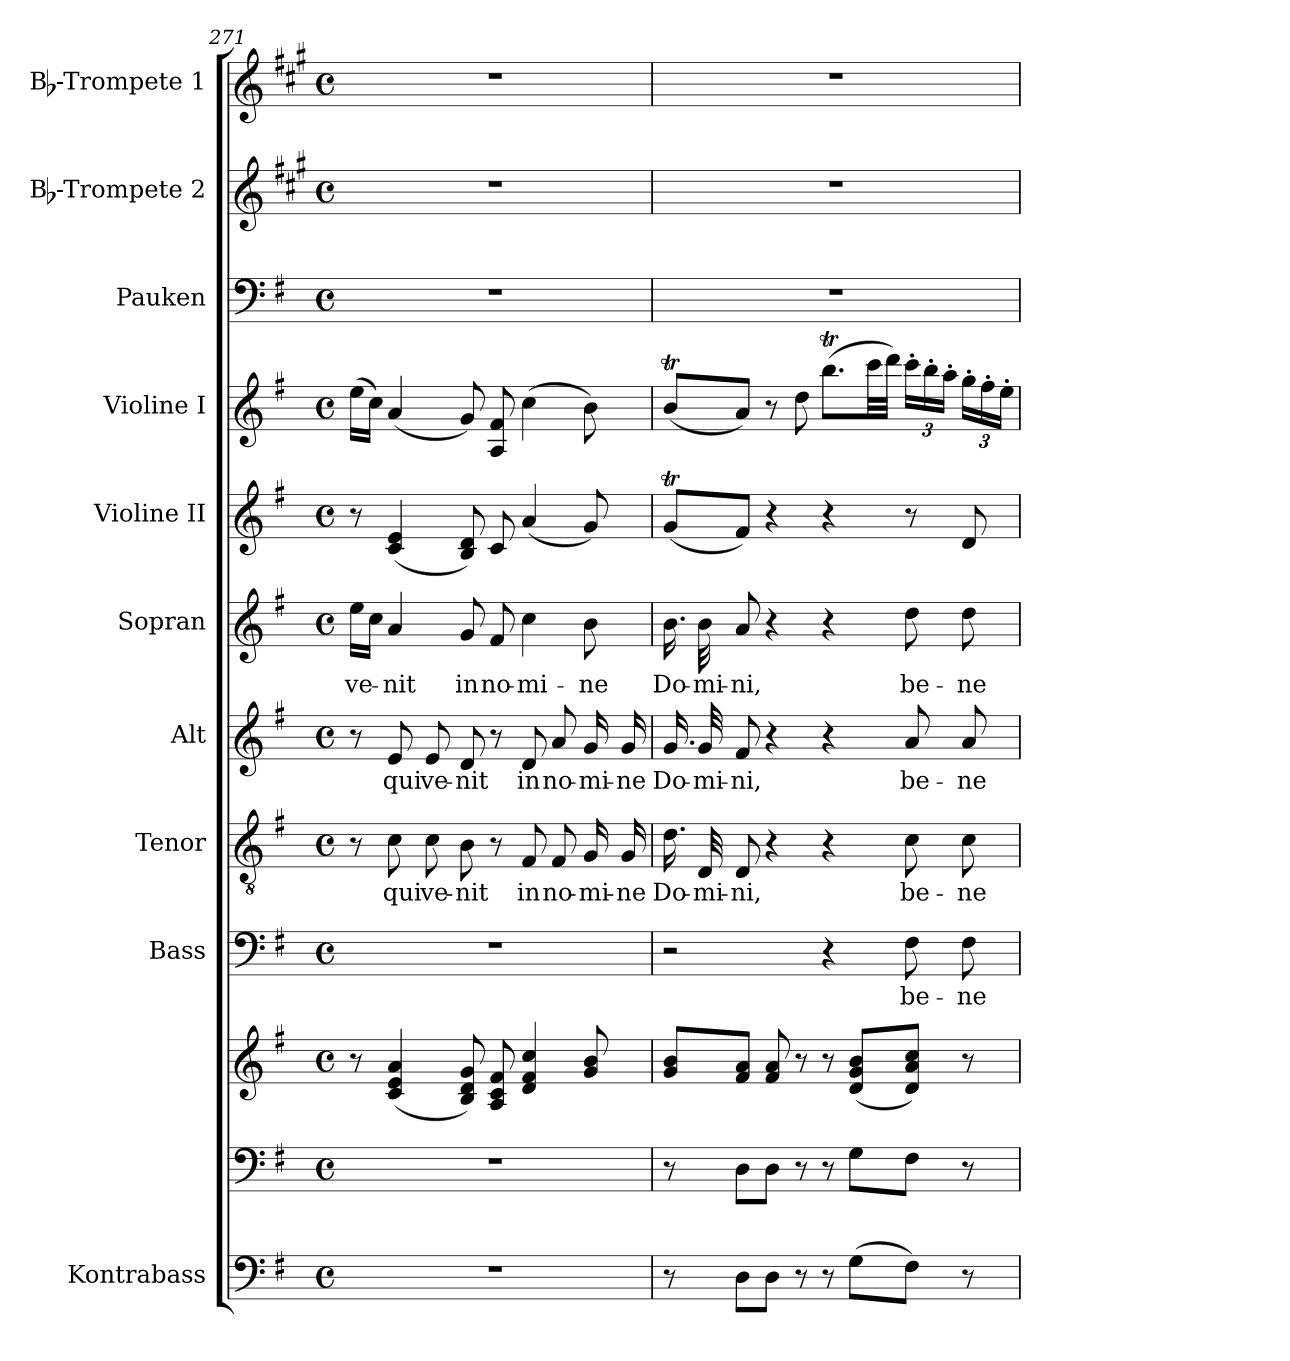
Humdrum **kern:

**kern	**kern	**kern	**kern	**text	**kern	**text	**kern	**text	**kern	**text	**kern	**kern	**kern	**kern	**kern
*part11	*part10	*part10	*part9	*part9	*part8	*part8	*part7	*part7	*part6	*part6	*part5	*part4	*part3	*part2	*part1
*staff12	*staff11	*staff10	*staff9	*staff9	*staff8	*staff8	*staff7	*staff7	*staff6	*staff6	*staff5	*staff4	*staff3	*staff2	*staff1
*I"Kontrabass	*	*	*I"Bass	*	*I"Tenor	*	*I"Alt	*	*I"Sopran	*	*I"Violine II	*I"Violine I	*I"Pauken	*I"Bb-Trompete 2	*I"Bb-Trompete 1
*I'Kb.	*	*	*I'B.	*	*I'T.	*	*I'A.	*	*I'S.	*	*I'Vl. II	*I'Vl. I	*I'Pk.	*I'Bb Trp. 2	*I'Bb Trp. 1
*clefF4	*clefF4	*clefG2	*clefF4	*	*clefGv2	*	*clefG2	*	*clefG2	*	*clefG2	*clefG2	*clefF4	*clefG2	*clefG2
*ITrd7c12	*	*	*	*	*	*	*	*	*	*	*	*	*	*ITrd1c2	*ITrd1c2
*k[f#]	*k[f#]	*k[f#]	*k[f#]	*	*k[f#]	*	*k[f#]	*	*k[f#]	*	*k[f#]	*k[f#]	*k[f#]	*k[f#]	*k[f#]
*G:	*G:	*G:	*G:	*	*G:	*	*G:	*	*G:	*	*G:	*G:	*G:	*G:	*G:
*M4/4	*M4/4	*M4/4	*M4/4	*	*M4/4	*	*M4/4	*	*M4/4	*	*M4/4	*M4/4	*M4/4	*M4/4	*M4/4
*met(c)	*met(c)	*met(c)	*met(c)	*	*met(c)	*	*met(c)	*	*met(c)	*	*met(c)	*met(c)	*met(c)	*met(c)	*met(c)
=271	=271	=271	=271	=271	=271	=271	=271	=271	=271	=271	=271	=271	=271	=271	=271
!	!	!	!	!	!	!	!	!	!	!LO:LY:b	!	!	!	!	!
1r	1r	8r	1r	.	8r	.	8r	.	16ee\LL	ve-	8r	(>16ee\LL	1r	1r	1r
.	.	.	.	.	.	.	.	.	16cc\JJ	.	.	16cc\JJ)	.	.	.
!	!	!	!	!	!	!LO:LY:b	!	!LO:LY:b	!	!LO:LY:b	!	!	!	!	!
.	.	(<4c/ 4e/ 4a/	.	.	8c\	qui	8e/	qui	4a/	-nit	(<4c/ 4e/	(<4a/	.	.	.
!	!	!	!	!	!	!LO:LY:b	!	!LO:LY:b	!	!	!	!	!	!	!
.	.	.	.	.	8c\	ve-	8e/	ve-	.	.	.	.	.	.	.
!	!	!	!	!	!	!LO:LY:b	!	!LO:LY:b	!	!LO:LY:b	!	!	!	!	!
.	.	8B/ 8d/ 8g/)	.	.	8B\	-nit	8d/	-nit	8g/	in	8B/ 8d/)	8g/)	.	.	.
!	!	!	!	!	!	!	!	!	!	!LO:LY:b	!	!	!	!	!
.	.	8A/ 8c/ 8f#/	.	.	8r	.	8r	.	8f#/	no-	8c/	8A/ 8f#/	.	.	.
!	!	!	!	!	!	!LO:LY:b	!	!LO:LY:b	!	!LO:LY:b	!	!	!	!	!
.	.	4d/ 4f#/ 4cc/	.	.	8F#/	in	8d/	in	4cc\	-mi-	(<4a/	(>4cc\	.	.	.
!	!	!	!	!	!	!LO:LY:b	!	!LO:LY:b	!	!	!	!	!	!	!
.	.	.	.	.	8F#/	no-	8a/	no-	.	.	.	.	.	.	.
!	!	!	!	!	!	!LO:LY:b	!	!LO:LY:b	!	!LO:LY:b	!	!	!	!	!
.	.	8g/ 8b/	.	.	16G/	-mi-	16g/	-mi-	8b\	-ne	8g/)	8b\)	.	.	.
!	!	!	!	!	!	!LO:LY:b	!	!LO:LY:b	!	!	!	!	!	!	!
.	.	.	.	.	16G/	-ne	16g/	-ne	.	.	.	.	.	.	.
=272	=272	=272	=272	=272	=272	=272	=272	=272	=272	=272	=272	=272	=272	=272	=272
!	!	!	!	!	!	!LO:LY:b	!	!LO:LY:b	!	!LO:LY:b	!	!	!	!	!
8r	8r	8g/ 8b/L	2r	.	16.d\	Do-	16.g/	Do-	16.b\	Do-	(<8gT/L	(<8bt/L	1r	1r	1r
!	!	!	!	!	!	!LO:LY:b	!	!LO:LY:b	!	!LO:LY:b	!	!	!	!	!
.	.	.	.	.	32D/	-mi-	32g/	-mi-	32b\	-mi-	.	.	.	.	.
!	!	!	!	!	!	!LO:LY:b	!	!LO:LY:b	!	!LO:LY:b	!	!	!	!	!
8DD\L	8D\L	8f#/ 8a/J	.	.	8D/	-ni,	8f#/	-ni,	8a/	-ni,	8f#/J)	8a/J)	.	.	.
8DD\J	8D\J	8f#/ 8a/	.	.	4r	.	4r	.	4r	.	4r	8r	.	.	.
8r	8r	8r	.	.	.	.	.	.	.	.	.	8dd\	.	.	.
8r	8r	8r	4r	.	4r	.	4r	.	4r	.	4r	(>8.bbt\L	.	.	.
(>8GG\L	8G\L	(>8d/ 8g/ 8b/L	.	.	.	.	.	.	.	.	.	.	.	.	.
.	.	.	.	.	.	.	.	.	.	.	.	32ccc\LL	.	.	.
.	.	.	.	.	.	.	.	.	.	.	.	32ddd\JJJ)	.	.	.
!	!	!	!	!LO:LY:b	!	!LO:LY:b	!	!LO:LY:b	!	!LO:LY:b	!	!	!	!	!
8FF#\J)	8F#\J	8d/ 8a/ 8cc/J)	8F#\	be-	8c\	be-	8a/	be-	8dd\	be-	8r	24ccc'>\LL	.	.	.
.	.	.	.	.	.	.	.	.	.	.	.	24bb'>\	.	.	.
.	.	.	.	.	.	.	.	.	.	.	.	24aa'>\JJ	.	.	.
!	!	!	!	!LO:LY:b	!	!LO:LY:b	!	!LO:LY:b	!	!LO:LY:b	!	!	!	!	!
8r	8r	8r	8F#\	-ne-	8c\	-ne-	8a/	-ne-	8dd\	-ne-	8d/	24gg'>\LL	.	.	.
.	.	.	.	.	.	.	.	.	.	.	.	24ff#'>\	.	.	.
.	.	.	.	.	.	.	.	.	.	.	.	24ee'>\JJ	.	.	.
=	=	=	=	=	=	=	=	=	=	=	=	=	=	=	=
*-	*-	*-	*-	*-	*-	*-	*-	*-	*-	*-	*-	*-	*-	*-	*-
